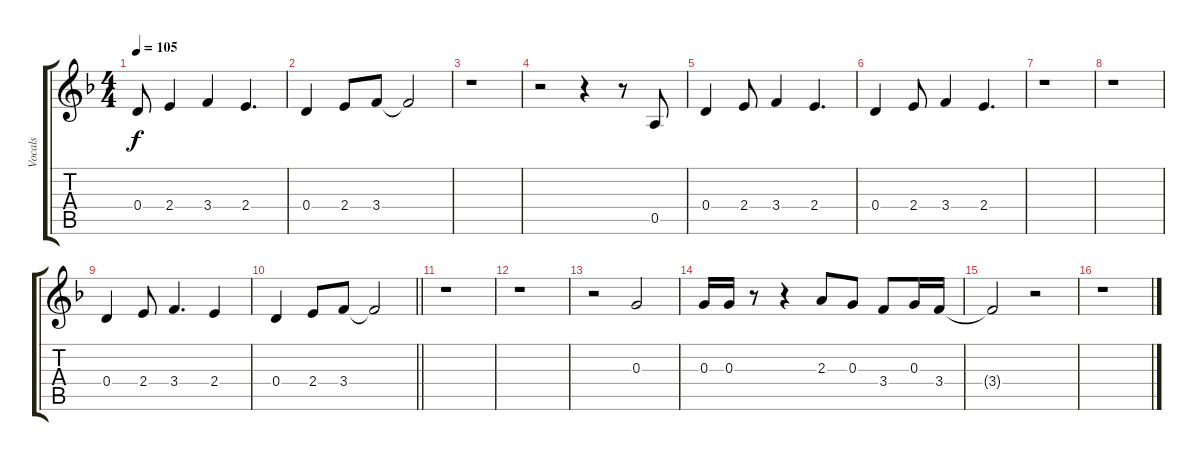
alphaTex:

\track ("Vocals" "Vocals") {instrument acousticguitarsteel}
\staff {score tabs}
\tuning (E4 B3 G3 D3 A2 E2) {hide}
\ts (4 4)
\tempo 105
\clef g2
\ks dminor
0.4.8{dy f} 2.4.4 3.4.4 2.4.4{d} |
0.4.4 2.4.8 3.4.8 3.4{t}.2 |
r.1 |
r.2 r.4 r.8 0.5.8 |
0.4.4 2.4.8 3.4.4 2.4.4{d} |
0.4.4 2.4.8 3.4.4 2.4.4{d} |
r.1 |
r.1 |
0.4.4 2.4.8 3.4.4{d} 2.4.4 |
\barLineRight lightlight
0.4.4 2.4.8 3.4.8 3.4{t}.2 |
r.1 |
r.1 |
r.2 0.3.2 |
0.3.16 0.3.16 r.8 r.4 2.3.8 0.3.8 3.4.8 0.3.16 3.4.16 |
3.4{t}.2 r.2 |
r.1
